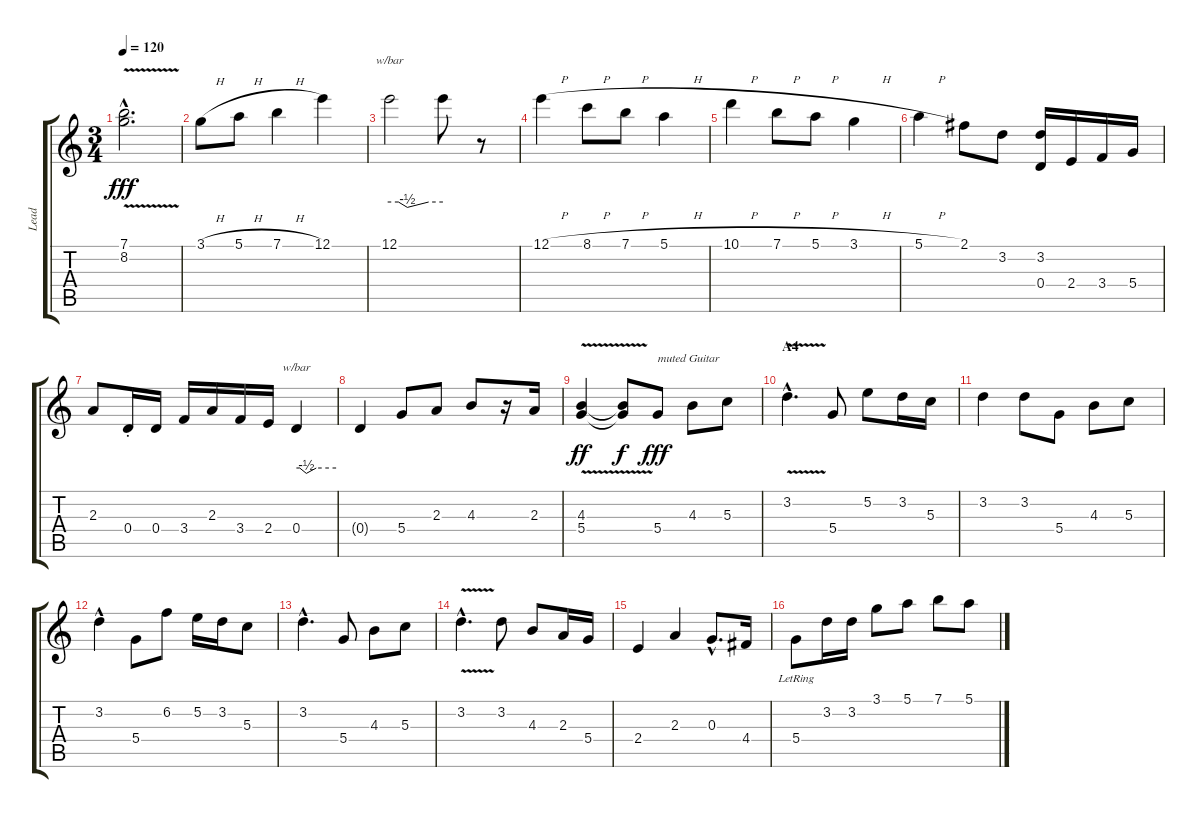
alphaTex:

\track ("Lead" "Lead") {instrument acousticguitarnylon}
\staff {score tabs}
\tuning (E4 B3 G3 D3 A2 E2) {hide}
\ts (3 4)
\tempo 120
\clef g2
\ks c
(7.1{v hac} 8.2{hac}).2{d dy fff} |
3.1{h}.8{instrument electricguitarmuted} 5.1{h}.8 7.1{h}.4 12.1.4 |
12.1.2{tbe (custom default 0 0 10 0 20 -2 44 0 60 0)} 12.1{t}.8 r.8 |
12.1{h}.4 8.1{h}.8 7.1{h}.8 5.1{h}.4 |
10.1{h}.4 7.1{h}.8 5.1{h}.8 3.1{h}.4 |
5.1{h}.4 2.1.8 3.2.8 (3.2 0.4).16{instrument acousticguitarnylon} 2.4.16 3.4.16 5.4.16 |
2.3.8 0.4{st}.16 0.4.16 3.4.16 2.3.16 3.4.16 2.4.16 0.4.4{tbe (custom default 0 0 5 0 15 -2 30 0 60 0)} |
0.4{t}.4 5.4.8 2.3.8 4.3.8 r.16 2.3.16 |
(4.3{v} 5.4{v}).4{dy ff} (4.3{t} 5.4{t}).8{dy f} 5.4.8{txt "muted Guitar" dy fff instrument electricguitarmuted} 4.3.8 5.3.8 |
\section ("" "A4")
3.2{v hac}.4{d} 5.4.8 5.2.8 3.2.16 5.3.16 |
3.2.4 3.2.8 5.4.8 4.3.8 5.3.8 |
3.2{hac}.4 5.4.8 6.2.8 5.2.16 3.2.16 5.3.8 |
3.2{hac}.4{d} 5.4.8 4.3.8 5.3.8 |
3.2{v hac}.4{d} 3.2.8 4.3.8 2.3.16 5.4.16 |
2.4.4 2.3.4 0.3{hac}.8{d} 4.4.16 |
5.4{lr}.8 3.2.16{instrument acousticguitarsteel} 3.2.16 3.1.8 5.1.8 7.1.8 5.1.8
